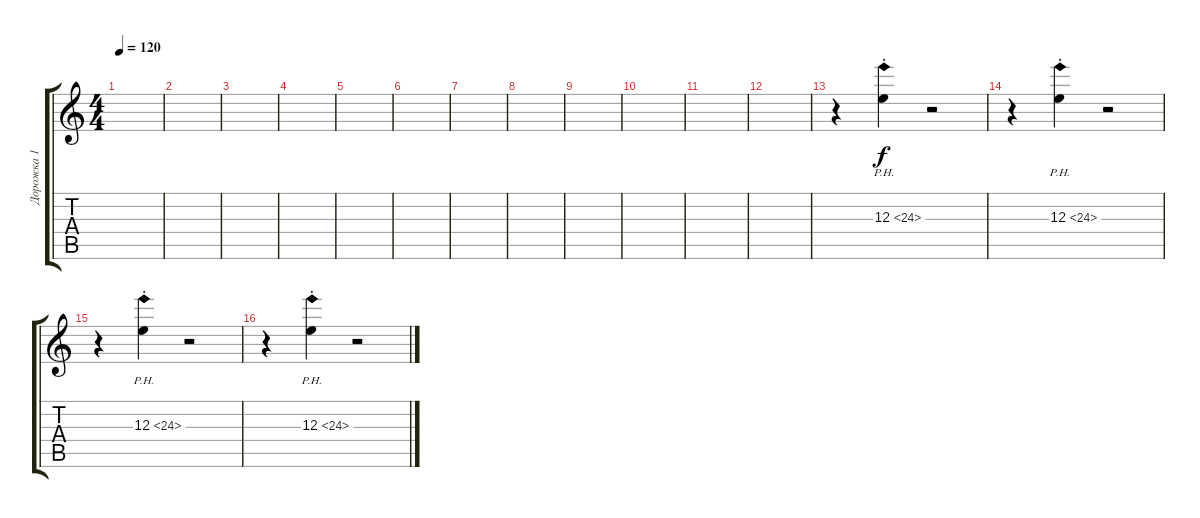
\track ("Дорожка 1" "Дорожка 1") {instrument electricguitarclean}
\staff {score tabs}
\tuning (Db4 Ab3 E3 B2 Gb2 B1) {hide}
\ts (4 4)
\tempo 120
\clef g2
\ks c
|
|
|
|
|
|
|
|
|
|
|
|
r.4{volume 9 balance 0 instrument distortionguitar} 12.3{ph 12 st}.4 r.2 |
r.4{balance 16} 12.3{ph 12 st}.4 r.2 |
r.4{volume 9 balance 0} 12.3{ph 12 st}.4 r.2 |
r.4{balance 16} 12.3{ph 12 st}.4 r.2
